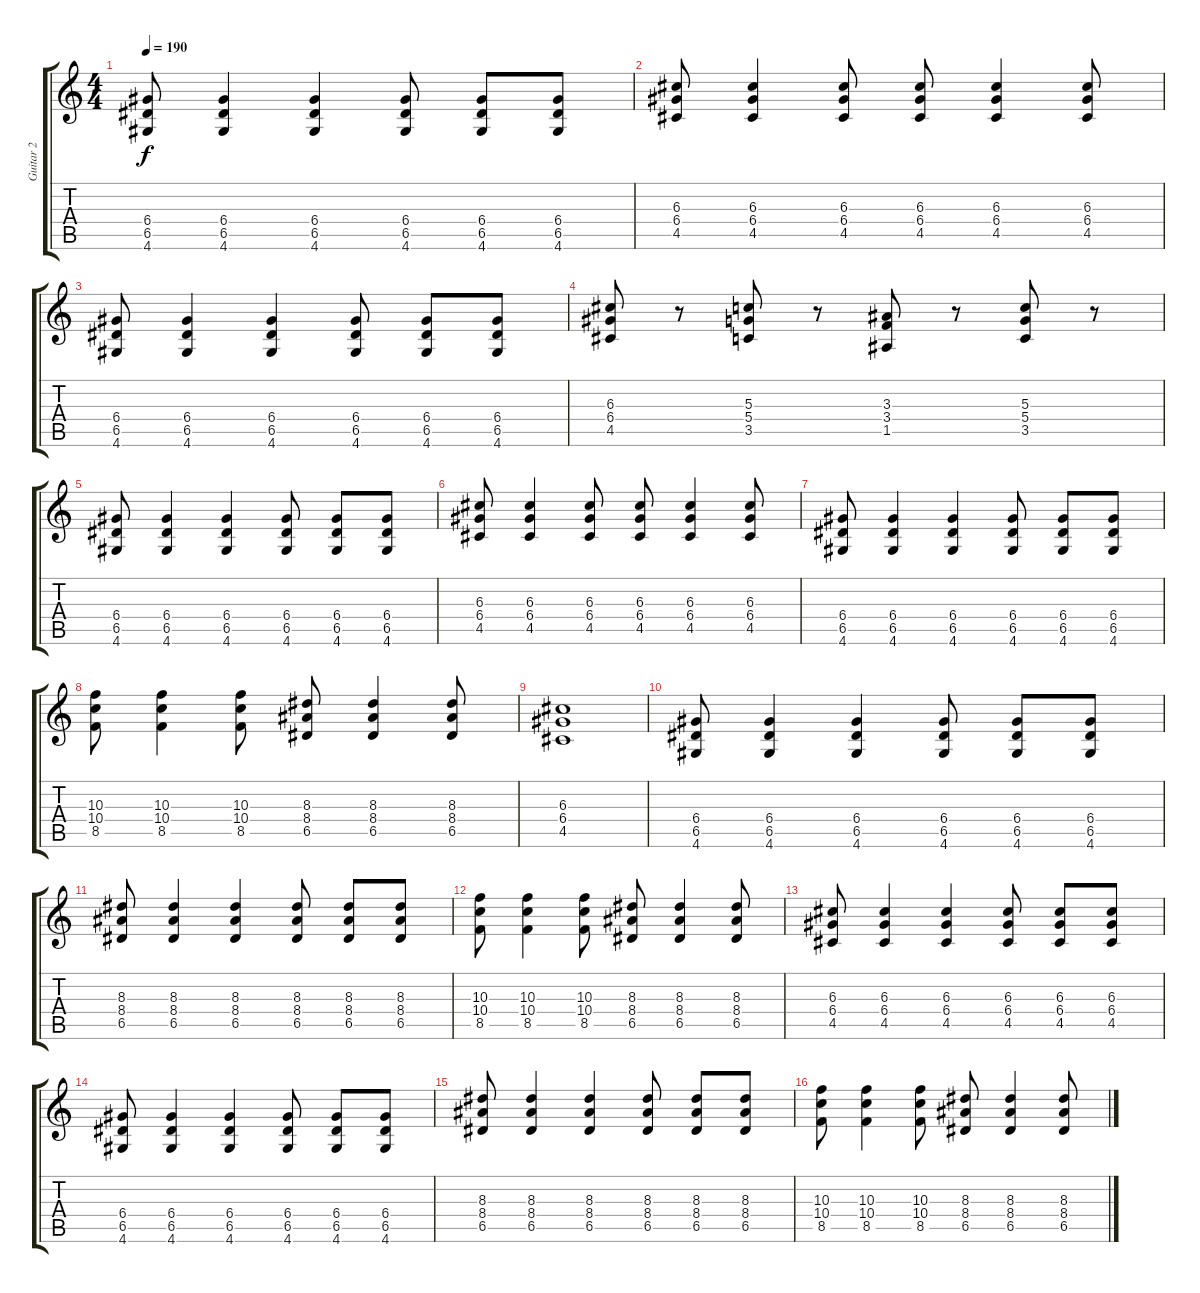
\track ("Guitar 2" "Guitar 2") {instrument distortionguitar}
\staff {score tabs}
\tuning (E4 B3 G3 D3 A2 E2) {hide}
\ts (4 4)
\tempo 190
\clef g2
\ks c
(6.4 6.5 4.6).8{dy f} (6.4 6.5 4.6).4 (6.4 6.5 4.6).4 (6.4 6.5 4.6).8 (6.4 6.5 4.6).8 (6.4 6.5 4.6).8 |
(6.3 6.4 4.5).8 (6.3 6.4 4.5).4 (6.3 6.4 4.5).8 (6.3 6.4 4.5).8 (6.3 6.4 4.5).4 (6.3 6.4 4.5).8 |
(6.4 6.5 4.6).8 (6.4 6.5 4.6).4 (6.4 6.5 4.6).4 (6.4 6.5 4.6).8 (6.4 6.5 4.6).8 (6.4 6.5 4.6).8 |
(6.3 6.4 4.5).8 r.8 (5.3 5.4 3.5).8 r.8 (3.3 3.4 1.5).8 r.8 (5.3 5.4 3.5).8 r.8 |
(6.4 6.5 4.6).8 (6.4 6.5 4.6).4 (6.4 6.5 4.6).4 (6.4 6.5 4.6).8 (6.4 6.5 4.6).8 (6.4 6.5 4.6).8 |
(6.3 6.4 4.5).8 (6.3 6.4 4.5).4 (6.3 6.4 4.5).8 (6.3 6.4 4.5).8 (6.3 6.4 4.5).4 (6.3 6.4 4.5).8 |
(6.4 6.5 4.6).8 (6.4 6.5 4.6).4 (6.4 6.5 4.6).4 (6.4 6.5 4.6).8 (6.4 6.5 4.6).8 (6.4 6.5 4.6).8 |
(10.3 10.4 8.5).8 (10.3 10.4 8.5).4 (10.3 10.4 8.5).8 (8.3 8.4 6.5).8 (8.3 8.4 6.5).4 (8.3 8.4 6.5).8 |
(6.3 6.4 4.5).1 |
(6.4 6.5 4.6).8 (6.4 6.5 4.6).4 (6.4 6.5 4.6).4 (6.4 6.5 4.6).8 (6.4 6.5 4.6).8 (6.4 6.5 4.6).8 |
(8.3 8.4 6.5).8 (8.3 8.4 6.5).4 (8.3 8.4 6.5).4 (8.3 8.4 6.5).8 (8.3 8.4 6.5).8 (8.3 8.4 6.5).8 |
(10.3 10.4 8.5).8 (10.3 10.4 8.5).4 (10.3 10.4 8.5).8 (8.3 8.4 6.5).8 (8.3 8.4 6.5).4 (8.3 8.4 6.5).8 |
(6.3 6.4 4.5).8 (6.3 6.4 4.5).4 (6.3 6.4 4.5).4 (6.3 6.4 4.5).8 (6.3 6.4 4.5).8 (6.3 6.4 4.5).8 |
(6.4 6.5 4.6).8 (6.4 6.5 4.6).4 (6.4 6.5 4.6).4 (6.4 6.5 4.6).8 (6.4 6.5 4.6).8 (6.4 6.5 4.6).8 |
(8.3 8.4 6.5).8 (8.3 8.4 6.5).4 (8.3 8.4 6.5).4 (8.3 8.4 6.5).8 (8.3 8.4 6.5).8 (8.3 8.4 6.5).8 |
(10.3 10.4 8.5).8 (10.3 10.4 8.5).4 (10.3 10.4 8.5).8 (8.3 8.4 6.5).8 (8.3 8.4 6.5).4 (8.3 8.4 6.5).8
